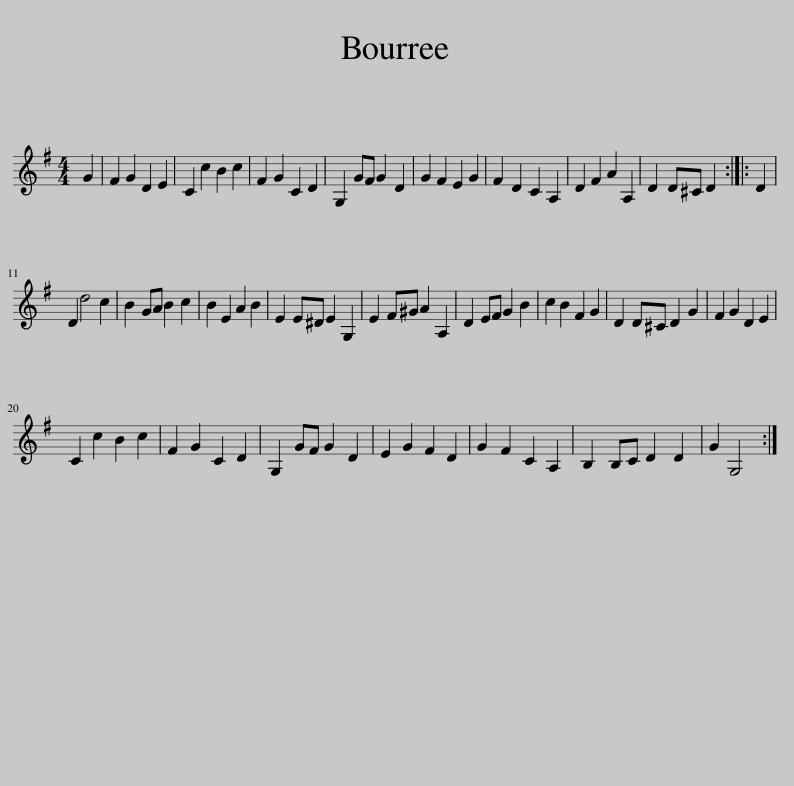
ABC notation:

X:1
L:1/8
M:4/4
I:linebreak $
K:G
V:1 treble
V:1
 G2 | F2 G2 D2 E2 | C2 c2 B2 c2 | F2 G2 C2 D2 | G,2 GF G2 D2 | %5
 G2 F2 E2 G2 | F2 D2 C2 A,2 | D2 F2 A2 A,2 | D2 D^C D2 :: D2 |$ %10
 D2 d4 c2 | B2 GA B2 c2 | B2 E2 A2 B2 | E2 E^D E2 G,2 | E2 F^G A2 A,2 | %15
 D2 EF G2 B2 | c2 B2 F2 G2 | D2 D^C D2 G2 | F2 G2 D2 E2 |$ C2 c2 B2 c2 | %20
 F2 G2 C2 D2 | G,2 GF G2 D2 | E2 G2 F2 D2 | G2 F2 C2 A,2 | B,2 B,C D2 D2 | %25
 G2 G,4 :| %26
